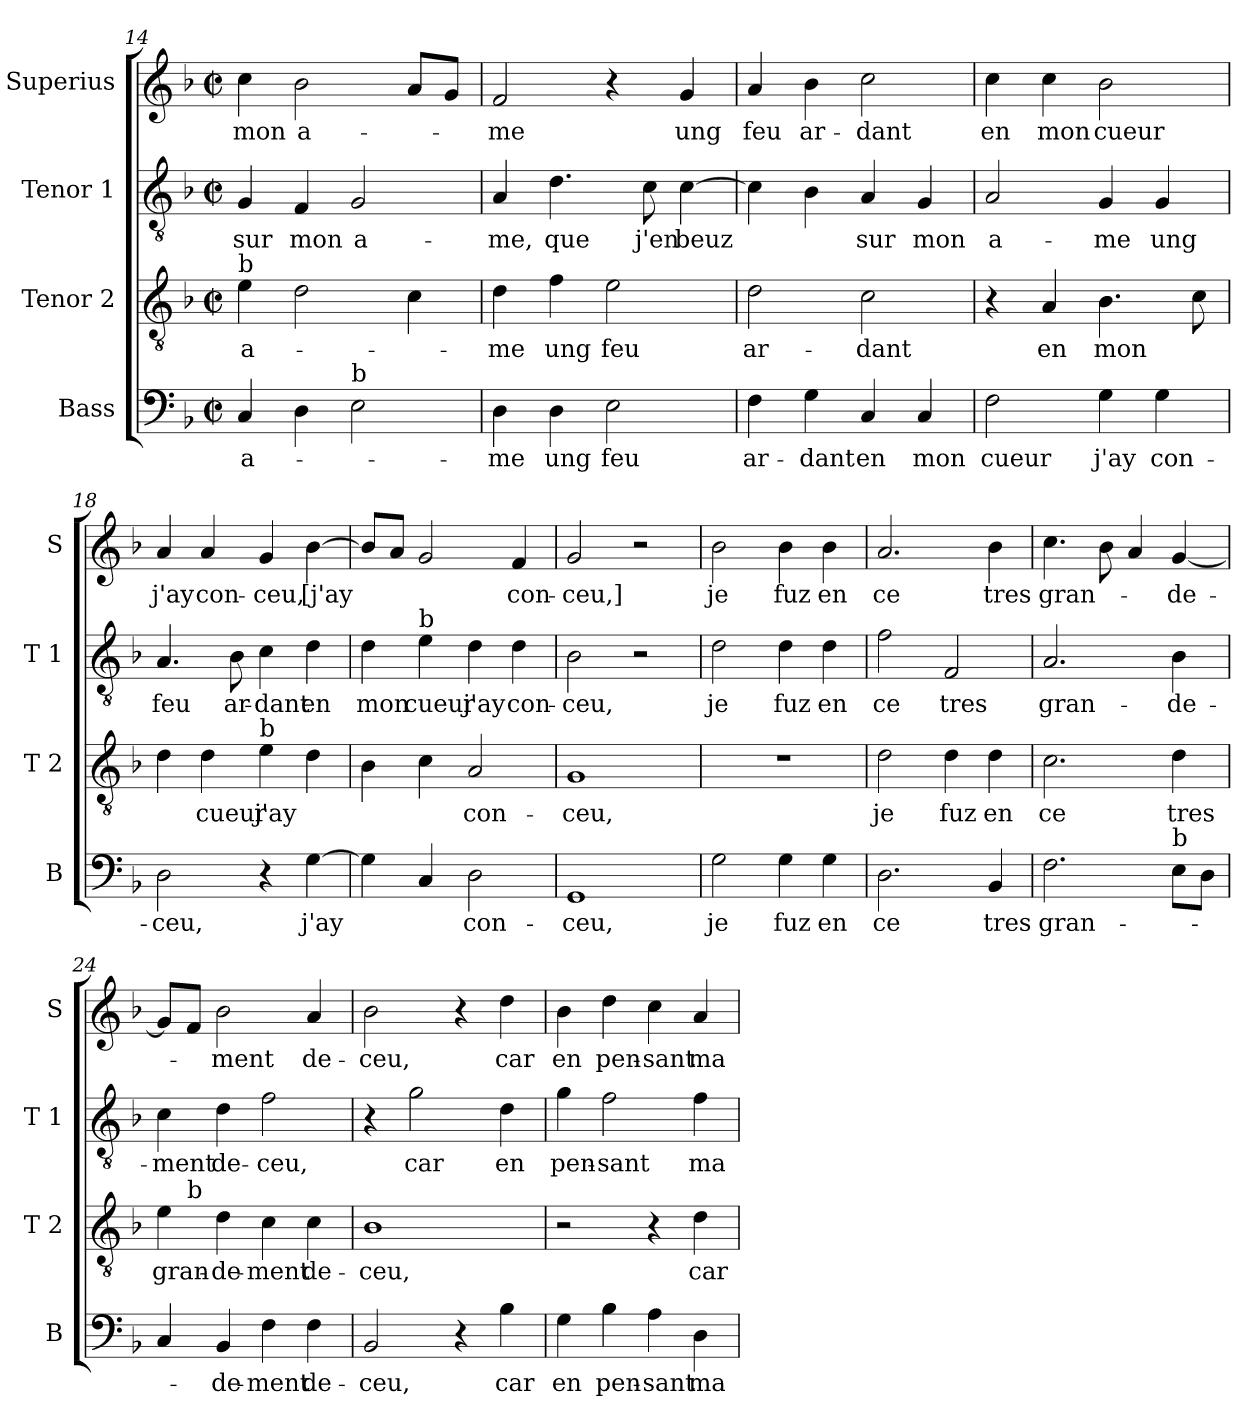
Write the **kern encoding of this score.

**kern	**text	**kern	**text	**kern	**text	**kern	**text
*part4	*part4	*part3	*part3	*part2	*part2	*part1	*part1
*staff4	*staff4	*staff3	*staff3	*staff2	*staff2	*staff1	*staff1
*I"Bass	*	*I"Tenor 2	*	*I"Tenor 1	*	*I"Superius	*
*I'B	*	*I'T 2	*	*I'T 1	*	*I'S	*
*clefF4	*	*clefGv2	*	*clefGv2	*	*clefG2	*
*k[b-]	*	*k[b-]	*	*k[b-]	*	*k[b-]	*
*F:	*	*F:	*	*F:	*	*F:	*
*M2/2	*	*M2/2	*	*M2/2	*	*M2/2	*
*met(c|)	*	*met(c|)	*	*met(c|)	*	*met(c|)	*
=14	=14	=14	=14	=14	=14	=14	=14
!	!	!LO:TX:a:t=b	!	!	!	!	!
4C/	a-	4e\	a-	4G/	sur	4cc\	mon
4D\	.	2d\	.	4F/	mon	2b-\	a-
!LO:TX:a:t=b	!	!	!	!	!	!	!
2E\	.	.	.	2G/	a-	.	.
.	.	4c\	.	.	.	8a/L	.
.	.	.	.	.	.	8g/J	.
=15	=15	=15	=15	=15	=15	=15	=15
4D\	-me	4d\	-me	4A/	-me,	2f/	-me
4D\	ung	4f\	ung	4.d\	que	.	.
2E\	feu	2e\	feu	.	.	4r	.
.	.	.	.	8c\	j'en	.	.
.	.	.	.	[4c\	beuz	4g/	ung
!!LO:PB:g=z
=16	=16	=16	=16	=16	=16	=16	=16
4F\	ar-	2d\	ar-	4c\]	.	4a/	feu
4G\	-dant	.	.	4B-\	.	4b-\	ar-
4C/	en	2c\	-dant	4A/	sur	2cc\	-dant
4C/	mon	.	.	4G/	mon	.	.
=17	=17	=17	=17	=17	=17	=17	=17
2F\	cueur	4r	.	2A/	a-	4cc\	en
.	.	4A/	en	.	.	4cc\	mon
4G\	j'ay	4.B-\	mon	4G/	-me	2b-\	cueur
4G\	con-	.	.	4G/	ung	.	.
.	.	8c\	.	.	.	.	.
=18	=18	=18	=18	=18	=18	=18	=18
2D\	-ceu,	4d\	.	4.A/	feu	4a/	j'ay
.	.	4d\	cueur	.	.	4a/	con-
.	.	.	.	8B-\	ar-	.	.
!	!	!LO:TX:a:t=b	!	!	!	!	!
4r	.	4e\	j'ay	4c\	-dant	4g/	-ceu,
[4G\	j'ay	4d\	.	4d\	en	[4b-\	[j'ay
=19	=19	=19	=19	=19	=19	=19	=19
4G\]	.	4B-\	.	4d\	mon	8b-/L]	.
.	.	.	.	.	.	8a/J	.
!	!	!	!	!LO:TX:a:t=b	!	!	!
4C/	.	4c\	.	4e\	cueur	2g/	.
2D\	con-	2A/	con-	4d\	j'ay	.	.
.	.	.	.	4d\	con-	4f/	con-
=20	=20	=20	=20	=20	=20	=20	=20
1GG	-ceu,	1G	-ceu,	2B-\	-ceu,	2g/	-ceu,]
.	.	.	.	2r	.	2r	.
!!LO:LB:g=z
=21	=21	=21	=21	=21	=21	=21	=21
2G\	je	1r	.	2d\	je	2b-\	je
4G\	fuz	.	.	4d\	fuz	4b-\	fuz
4G\	en	.	.	4d\	en	4b-\	en
=22	=22	=22	=22	=22	=22	=22	=22
2.D\	ce	2d\	je	2f\	ce	2.a/	ce
.	.	4d\	fuz	2F/	tres	.	.
4BB-/	tres	4d\	en	.	.	4b-\	tres
=23	=23	=23	=23	=23	=23	=23	=23
2.F\	gran-	2.c\	ce	2.A/	gran-	4.cc\	gran-
.	.	.	.	.	.	8b-\	.
.	.	.	.	.	.	4a/	.
!LO:TX:a:t=b	!	!	!	!	!	!	!
8E\L	.	4d\	tres	4B-\	-de-	[4g/	-de-
8D\J	.	.	.	.	.	.	.
=24	=24	=24	=24	=24	=24	=24	=24
*	*	*^	*	*	*	*	*
4C/	.	4e\	8ryy	gran-	4c\	-ment	8g/L]	.
!	!	!	!LO:TX:a:t=b	!	!	!	!	!
.	.	.	2..ryy	.	.	.	8f/J	.
4BB-/	-de-	4d\	.	-de-	4d\	de-	2b-\	-ment
4F\	-ment	4c\	.	-ment	2f\	-ceu,	.	.
4F\	de-	4c\	.	de-	.	.	4a/	de-
*	*	*v	*v	*	*	*	*	*
=25	=25	=25	=25	=25	=25	=25	=25
2BB-/	-ceu,	1B-	-ceu,	4r	.	2b-\	-ceu,
.	.	.	.	2g\	car	.	.
4r	.	.	.	.	.	4r	.
4B-\	car	.	.	4d\	en	4dd\	car
!!LO:LB:g=z
=26	=26	=26	=26	=26	=26	=26	=26
4G\	en	2r	.	4g\	pen-	4b-\	en
4B-\	pen-	.	.	2f\	-sant	4dd\	pen-
4A\	-sant	4r	.	.	.	4cc\	-sant
4D\	ma	4d\	car	4f\	ma	4a/	ma
=	=	=	=	=	=	=	=
*-	*-	*-	*-	*-	*-	*-	*-
